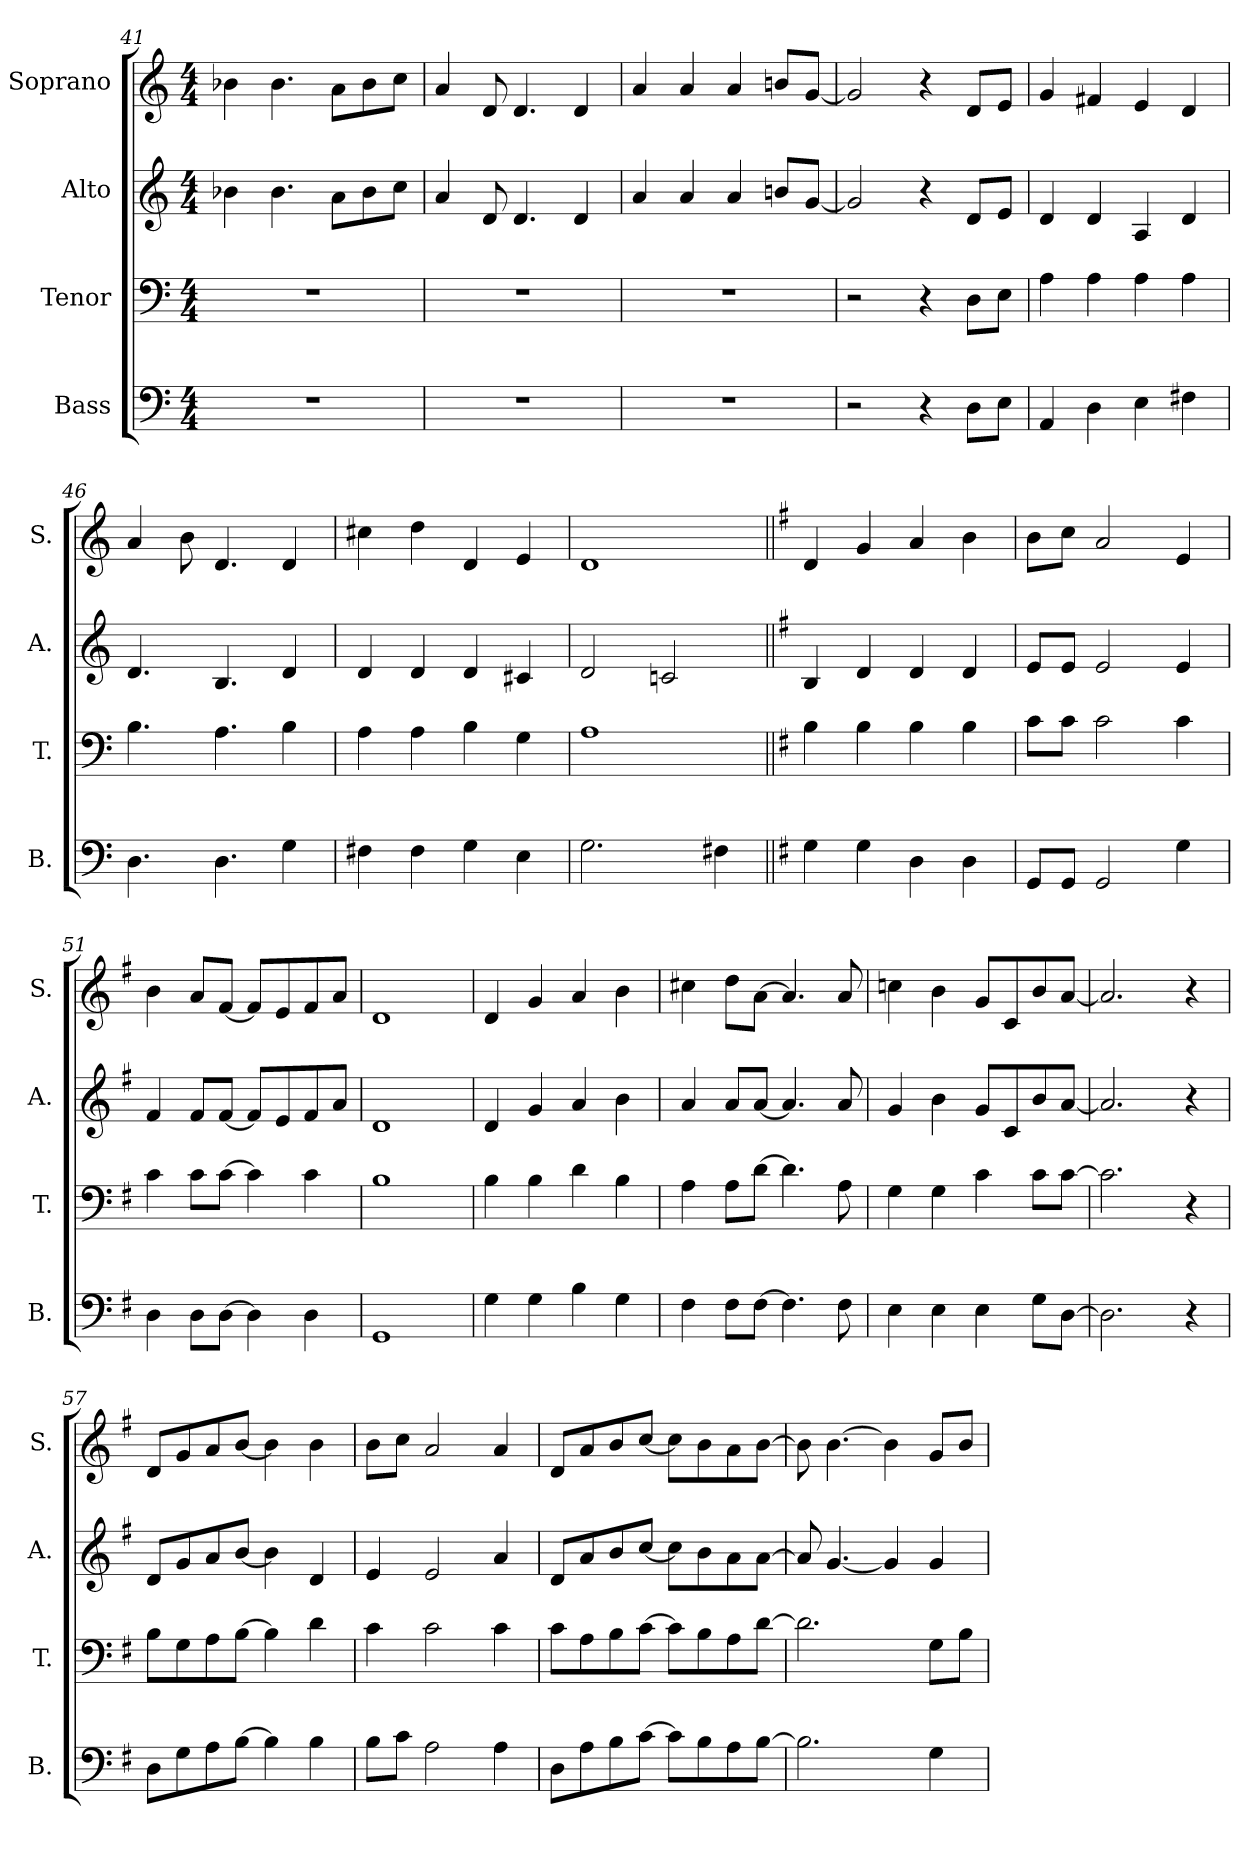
**kern	**kern	**kern	**kern
*part4	*part3	*part2	*part1
*staff4	*staff3	*staff2	*staff1
*I"Bass	*I"Tenor	*I"Alto	*I"Soprano
*I'B.	*I'T.	*I'A.	*I'S.
*clefF4	*clefF4	*clefG2	*clefG2
*k[]	*k[]	*k[]	*k[]
*M4/4	*M4/4	*M4/4	*M4/4
=41	=41	=41	=41
1r	1r	4b-X\	4b-X\
.	.	4.b-\	4.b-\
.	.	8a\L	8a\L
.	.	8b-\	8b-\
.	.	8cc\J	8cc\J
!!LO:LB:g=z
=42	=42	=42	=42
1r	1r	4a/	4a/
.	.	8d/	8d/
.	.	4.d/	4.d/
.	.	4d/	4d/
=43	=43	=43	=43
1r	1r	4a/	4a/
.	.	4a/	4a/
.	.	4a/	4a/
.	.	8bn/L	8bn/L
.	.	[8g/J	[8g/J
=44	=44	=44	=44
2r	2r	2g/]	2g/]
4r	4r	4r	4r
8D\L	8D\L	8d/L	8d/L
8E\J	8E\J	8e/J	8e/J
=45	=45	=45	=45
4AA/	4A\	4d/	4g/
4D\	4A\	4d/	4f#X/
4E\	4A\	4A/	4e/
4F#X\	4A\	4d/	4d/
=46	=46	=46	=46
4.D\	4.B\	4.d/	4a/
.	.	.	8b\
4.D\	4.A\	4.B/	4.d/
4G\	4B\	4d/	4d/
=47	=47	=47	=47
4F#X\	4A\	4d/	4cc#X\
4F#\	4A\	4d/	4dd\
4G\	4B\	4d/	4d/
4E\	4G\	4c#X/	4e/
=48	=48	=48	=48
2.G\	1A	2d/	1d
.	.	2cn/	.
4F#X\	.	.	.
!!LO:PB:g=z
=49||	=49||	=49||	=49||
*k[f#]	*k[f#]	*k[f#]	*k[f#]
4G\	4B\	4B/	4d/
4G\	4B\	4d/	4g/
4D\	4B\	4d/	4a/
4D\	4B\	4d/	4b\
=50	=50	=50	=50
8GG/L	8c\L	8e/L	8b\L
8GG/J	8c\J	8e/J	8cc\J
2GG/	2c\	2e/	2a/
4G\	4c\	4e/	4e/
=51	=51	=51	=51
4D\	4c\	4f#/	4b\
8D\L	8c\L	8f#/L	8a/L
[8D\J	[8c\J	[8f#/J	[8f#/J
4D\]	4c\]	8f#/L]	8f#/L]
.	.	8e/	8e/
4D\	4c\	8f#/	8f#/
.	.	8a/J	8a/J
=52	=52	=52	=52
1GG	1B	1d	1d
=53	=53	=53	=53
4G\	4B\	4d/	4d/
4G\	4B\	4g/	4g/
4B\	4d\	4a/	4a/
4G\	4B\	4b\	4b\
=54	=54	=54	=54
4F#\	4A\	4a/	4cc#X\
8F#\L	8A\L	8a/L	8dd\L
[8F#\J	[8d\J	[8a/J	[8a\J
4.F#\]	4.d\]	4.a/]	4.a/]
8F#\	8A\	8a/	8a/
=55	=55	=55	=55
4E\	4G\	4g/	4ccn\
4E\	4G\	4b\	4b\
4E\	4c\	8g/L	8g/L
.	.	8c/	8c/
8G\L	8c\L	8b/	8b/
[8D\J	[8c\J	[8a/J	[8a/J
!!LO:LB:g=z
=56	=56	=56	=56
2.D\]	2.c\]	2.a/]	2.a/]
4r	4r	4r	4r
=57	=57	=57	=57
8D\L	8B\L	8d/L	8d/L
8G\	8G\	8g/	8g/
8A\	8A\	8a/	8a/
[8B\J	[8B\J	[8b/J	[8b/J
4B\]	4B\]	4b\]	4b\]
4B\	4d\	4d/	4b\
=58	=58	=58	=58
8B\L	4c\	4e/	8b\L
8c\J	.	.	8cc\J
2A\	2c\	2e/	2a/
4A\	4c\	4a/	4a/
=59	=59	=59	=59
8D\L	8c\L	8d/L	8d/L
8A\	8A\	8a/	8a/
8B\	8B\	8b/	8b/
[8c\J	[8c\J	[8cc/J	[8cc/J
8c\L]	8c\L]	8cc\L]	8cc\L]
8B\	8B\	8b\	8b\
8A\	8A\	8a\	8a\
[8B\J	[8d\J	[8a\J	[8b\J
=60	=60	=60	=60
2.B\]	2.d\]	8a/]	8b\]
.	.	[4.g/	[4.b\
.	.	4g/]	4b\]
4G\	8G\L	4g/	8g/L
.	8B\J	.	8b/J
=	=	=	=
*-	*-	*-	*-
